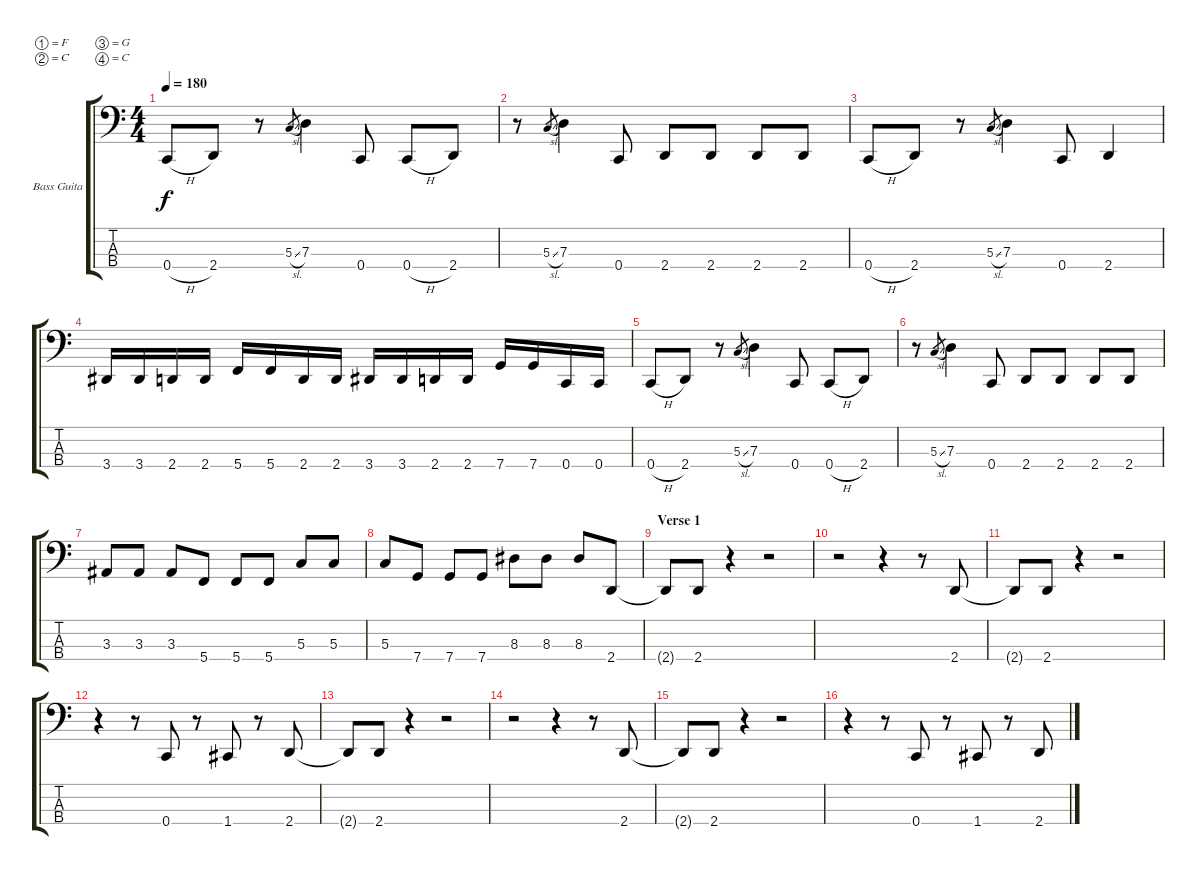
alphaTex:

\defaultSystemsLayout 4
\bracketExtendMode groupsimilarinstruments
\firstSystemTrackNameOrientation horizontal
\otherSystemsTrackNameOrientation horizontal
\track ("Bass Guitar" "Bass Guita") {instrument electricbassfinger}
\staff {score tabs}
\tuning (F2 C2 G1 C1)
\ts (4 4)
\tempo 180
\clef f4
\scale
0.333333
\ks c
0.4{h}.8{dy f} 2.4.8 r.8 5.3{sl}.8{gr} 7.3.4 0.4.8 0.4{h}.8 2.4.8 |
\scale
0.333333 r.8 5.3{sl}.8{gr} 7.3.4 0.4.8 2.4.8 2.4.8 2.4.8 2.4.8 |
\scale
0.333333 0.4{h}.8 2.4.8 r.8 5.3{sl}.8{gr} 7.3.4 0.4.8 2.4.4 |
\scale
0.333333 3.4.16 3.4.16 2.4.16 2.4.16 5.4.16 5.4.16 2.4.16 2.4.16 3.4.16 3.4.16 2.4.16 2.4.16 7.4.16 7.4.16 0.4.16 0.4.16 |
\scale
0.333333 0.4{h}.8 2.4.8 r.8 5.3{sl}.8{gr} 7.3.4 0.4.8 0.4{h}.8 2.4.8 |
\scale
0.333333 r.8 5.3{sl}.8{gr} 7.3.4 0.4.8 2.4.8 2.4.8 2.4.8 2.4.8 |
\scale
0.333333 3.3.8 3.3.8 3.3.8 5.4.8 5.4.8 5.4.8 5.3.8 5.3.8 |
\scale
0.333333 5.3.8 7.4.8 7.4.8 7.4.8 8.3.8 8.3.8 8.3.8 2.4.8 |
\section ("" "Verse 1")
\scale
0.333333 2.4{t}.8 2.4.8 r.4 r.2 |
\scale
0.333333 r.2 r.4 r.8 2.4.8 |
\scale
0.333333 2.4{t}.8 2.4.8 r.4 r.2 |
\scale
0.333333 r.4 r.8 0.4.8 r.8 1.4.8 r.8 2.4.8 |
\scale
0.333333 2.4{t}.8 2.4.8 r.4 r.2 |
\scale
0.333333 r.2 r.4 r.8 2.4.8 |
\scale
0.333333 2.4{t}.8 2.4.8 r.4 r.2 |
\scale
0.333333 r.4 r.8 0.4.8 r.8 1.4.8 r.8 2.4.8
